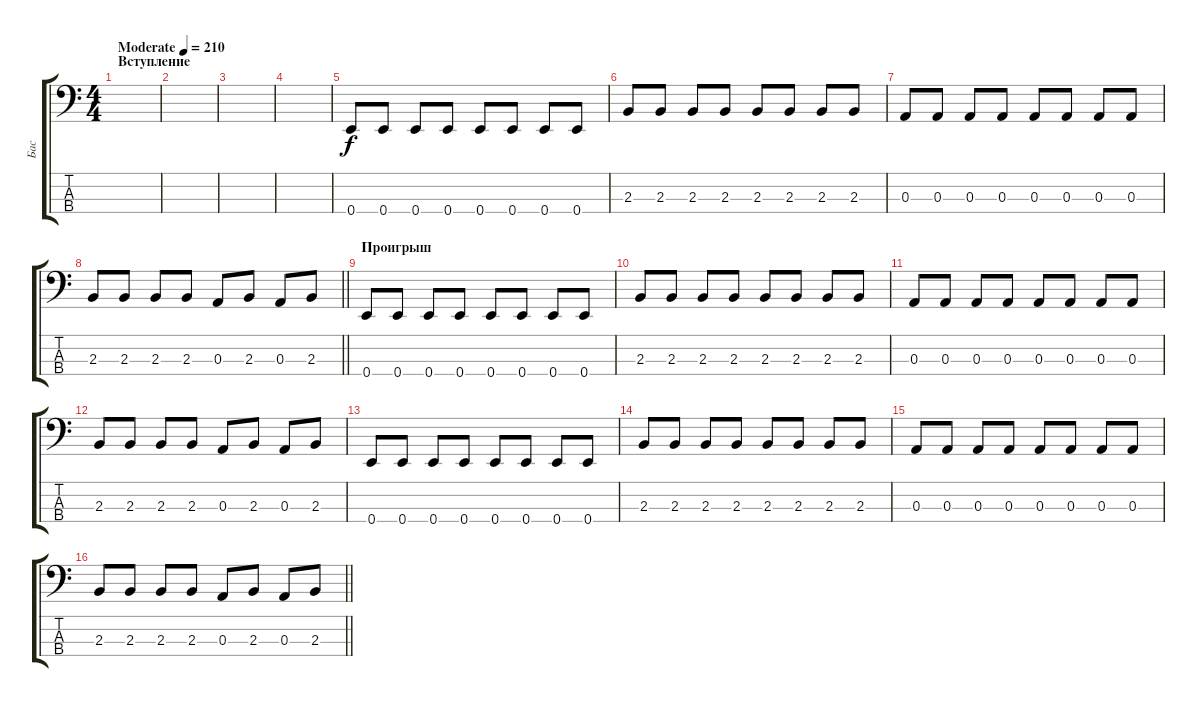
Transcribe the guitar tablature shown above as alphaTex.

\track ("Бас" "Бас") {instrument slapbass2}
\staff {score tabs}
\tuning (G2 D2 A1 E1) {hide}
\ts (4 4)
\section ("" "Вступление")
\tempo (210 "Moderate")
\clef f4
\ks c
|
|
|
|
0.4.8 0.4.8 0.4.8 0.4.8 0.4.8 0.4.8 0.4.8 0.4.8 |
2.3.8 2.3.8 2.3.8 2.3.8 2.3.8 2.3.8 2.3.8 2.3.8 |
0.3.8 0.3.8 0.3.8 0.3.8 0.3.8 0.3.8 0.3.8 0.3.8 |
\barLineRight lightlight
2.3.8 2.3.8 2.3.8 2.3.8 0.3.8 2.3.8 0.3.8 2.3.8 |
\section ("" "Проигрыш")
0.4.8 0.4.8 0.4.8 0.4.8 0.4.8 0.4.8 0.4.8 0.4.8 |
2.3.8 2.3.8 2.3.8 2.3.8 2.3.8 2.3.8 2.3.8 2.3.8 |
0.3.8 0.3.8 0.3.8 0.3.8 0.3.8 0.3.8 0.3.8 0.3.8 |
2.3.8 2.3.8 2.3.8 2.3.8 0.3.8 2.3.8 0.3.8 2.3.8 |
0.4.8 0.4.8 0.4.8 0.4.8 0.4.8 0.4.8 0.4.8 0.4.8 |
2.3.8 2.3.8 2.3.8 2.3.8 2.3.8 2.3.8 2.3.8 2.3.8 |
0.3.8 0.3.8 0.3.8 0.3.8 0.3.8 0.3.8 0.3.8 0.3.8 |
\barLineRight lightlight
2.3.8 2.3.8 2.3.8 2.3.8 0.3.8 2.3.8 0.3.8 2.3.8
